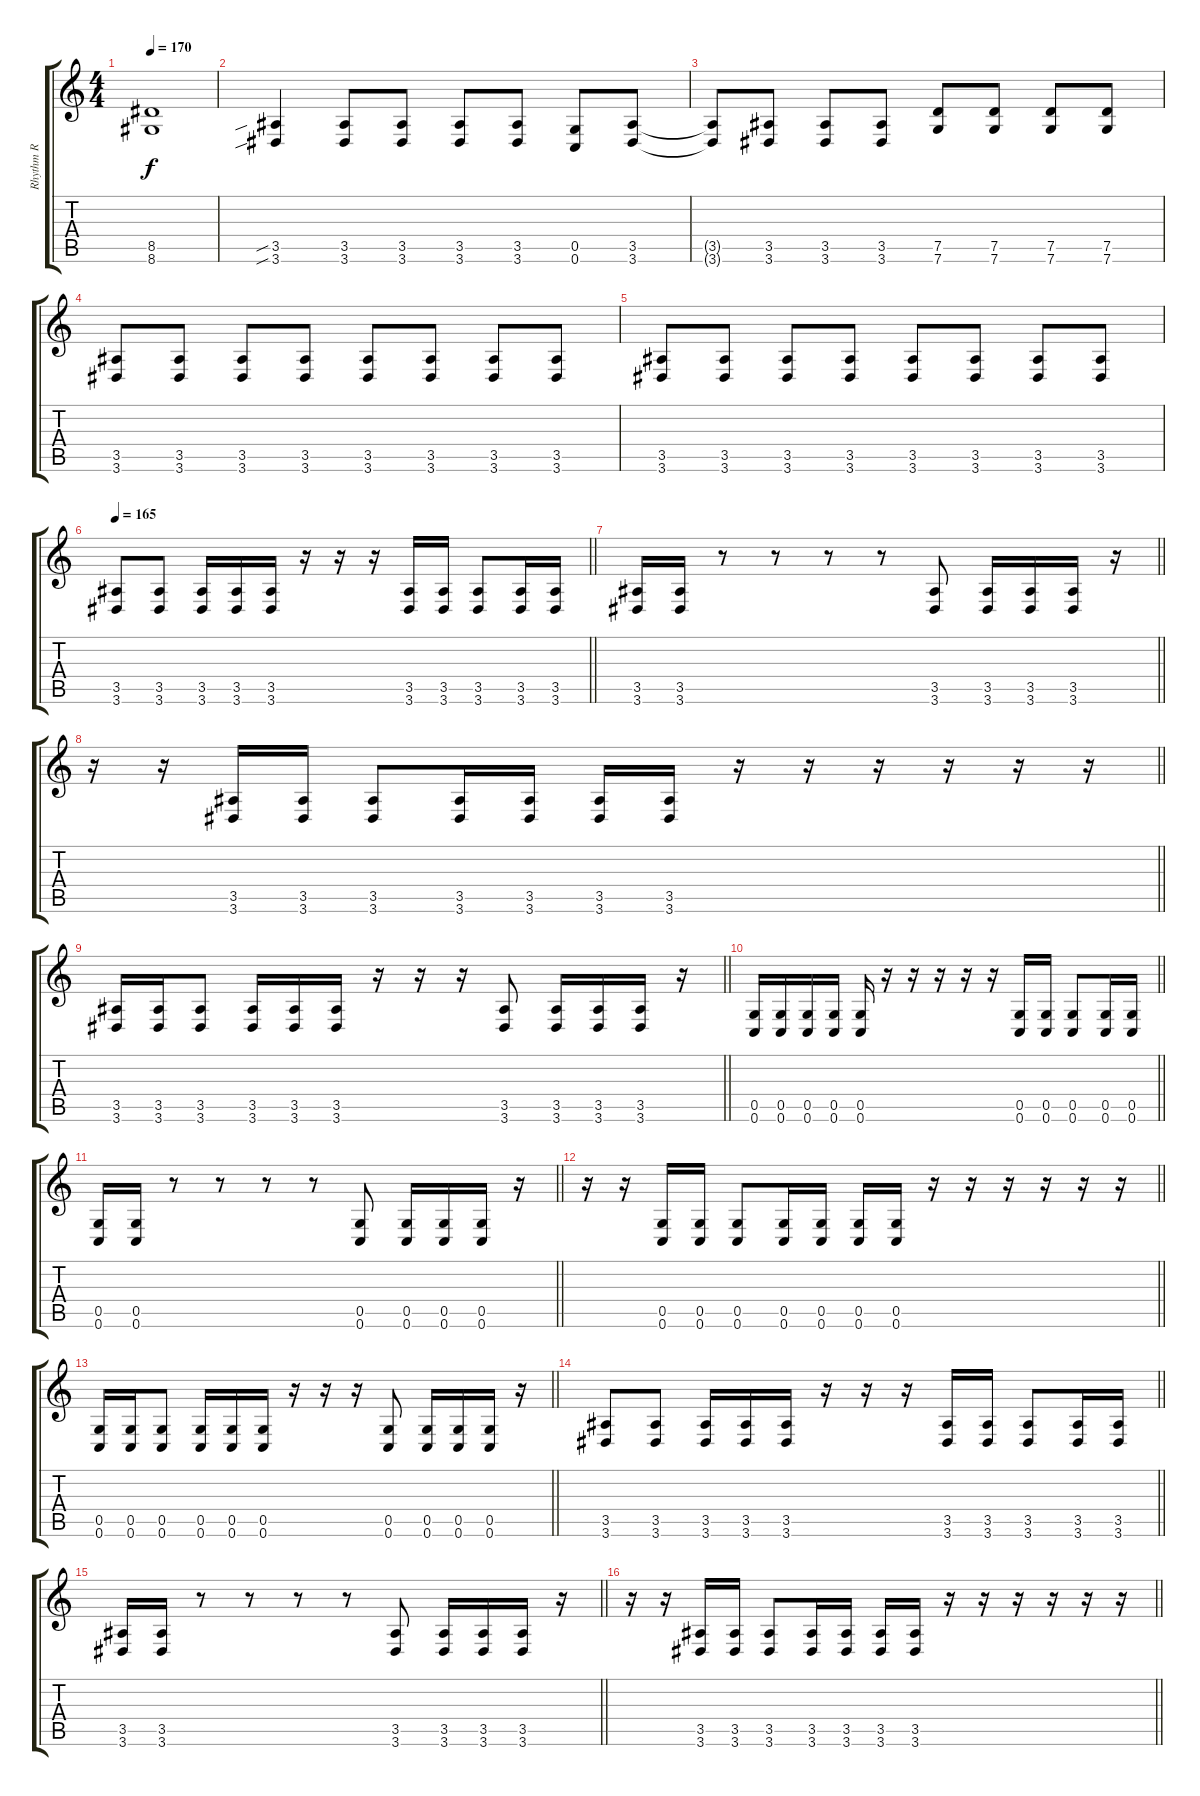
\track ("Rhythm R" "Rhythm R") {instrument distortionguitar}
\staff {score tabs}
\tuning (D4 A3 F3 C3 G2 C2) {hide}
\ts (4 4)
\tempo 170
\clef g2
\ks c
(8.5 8.6).1{dy f} |
(3.5{sib} 3.6{sib}).4{volume 13} (3.5 3.6).8 (3.5 3.6).8 (3.5 3.6).8 (3.5 3.6).8 (0.5 0.6).8 (3.5 3.6).8 |
(3.5{t} 3.6{t}).8 (3.5 3.6).8 (3.5 3.6).8 (3.5 3.6).8 (7.5 7.6).8 (7.5 7.6).8 (7.5 7.6).8 (7.5 7.6).8 |
(3.5 3.6).8 (3.5 3.6).8 (3.5 3.6).8 (3.5 3.6).8 (3.5 3.6).8 (3.5 3.6).8 (3.5 3.6).8 (3.5 3.6).8 |
(3.5 3.6).8 (3.5 3.6).8 (3.5 3.6).8 (3.5 3.6).8 (3.5 3.6).8 (3.5 3.6).8 (3.5 3.6).8 (3.5 3.6).8 |
\tempo 165
\barLineRight lightlight
(3.5 3.6).8 (3.5 3.6).8 (3.5 3.6).16 (3.5 3.6).16 (3.5 3.6).16 r.16 r.16 r.16 (3.5 3.6).16 (3.5 3.6).16 (3.5 3.6).8 (3.5 3.6).16 (3.5 3.6).16 |
\barLineRight lightlight
(3.5 3.6).16 (3.5 3.6).16 r.8 r.8 r.8 r.8 (3.5 3.6).8 (3.5 3.6).16 (3.5 3.6).16 (3.5 3.6).16 r.16 |
\barLineRight lightlight
r.16 r.16 (3.5 3.6).16 (3.5 3.6).16 (3.5 3.6).8 (3.5 3.6).16 (3.5 3.6).16 (3.5 3.6).16 (3.5 3.6).16 r.16 r.16 r.16 r.16 r.16 r.16 |
\barLineRight lightlight
(3.5 3.6).16 (3.5 3.6).16 (3.5 3.6).8 (3.5 3.6).16 (3.5 3.6).16 (3.5 3.6).16 r.16 r.16 r.16 (3.5 3.6).8 (3.5 3.6).16 (3.5 3.6).16 (3.5 3.6).16 r.16 |
\barLineRight lightlight
(0.5 0.6).16 (0.5 0.6).16 (0.5 0.6).16 (0.5 0.6).16 (0.5 0.6).16 r.16 r.16 r.16 r.16 r.16 (0.5 0.6).16 (0.5 0.6).16 (0.5 0.6).8 (0.5 0.6).16 (0.5 0.6).16 |
\barLineRight lightlight
(0.5 0.6).16 (0.5 0.6).16 r.8 r.8 r.8 r.8 (0.5 0.6).8 (0.5 0.6).16 (0.5 0.6).16 (0.5 0.6).16 r.16 |
\barLineRight lightlight
r.16 r.16 (0.5 0.6).16 (0.5 0.6).16 (0.5 0.6).8 (0.5 0.6).16 (0.5 0.6).16 (0.5 0.6).16 (0.5 0.6).16 r.16 r.16 r.16 r.16 r.16 r.16 |
\barLineRight lightlight
(0.5 0.6).16 (0.5 0.6).16 (0.5 0.6).8 (0.5 0.6).16 (0.5 0.6).16 (0.5 0.6).16 r.16 r.16 r.16 (0.5 0.6).8 (0.5 0.6).16 (0.5 0.6).16 (0.5 0.6).16 r.16 |
\barLineRight lightlight
(3.5 3.6).8 (3.5 3.6).8 (3.5 3.6).16 (3.5 3.6).16 (3.5 3.6).16 r.16 r.16 r.16 (3.5 3.6).16 (3.5 3.6).16 (3.5 3.6).8 (3.5 3.6).16 (3.5 3.6).16 |
\barLineRight lightlight
(3.5 3.6).16 (3.5 3.6).16 r.8 r.8 r.8 r.8 (3.5 3.6).8 (3.5 3.6).16 (3.5 3.6).16 (3.5 3.6).16 r.16 |
\barLineRight lightlight
r.16 r.16 (3.5 3.6).16 (3.5 3.6).16 (3.5 3.6).8 (3.5 3.6).16 (3.5 3.6).16 (3.5 3.6).16 (3.5 3.6).16 r.16 r.16 r.16 r.16 r.16 r.16
